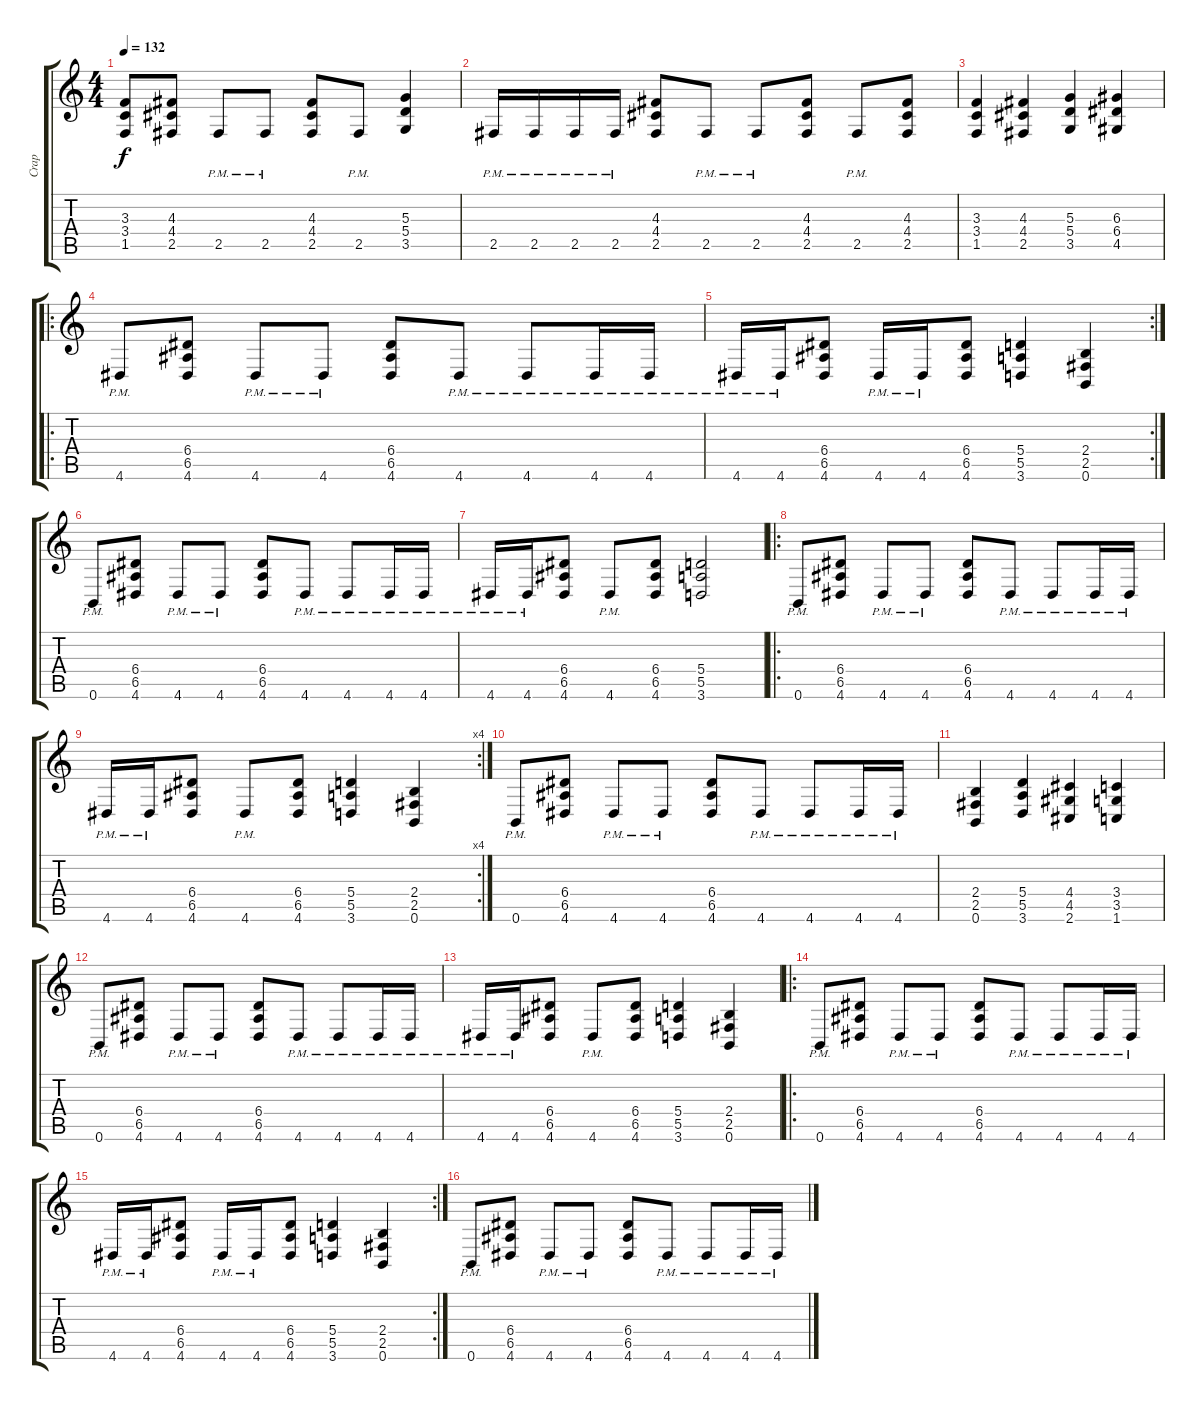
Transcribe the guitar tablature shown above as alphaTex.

\track ("Crap" "Crap") {instrument distortionguitar}
\staff {score tabs}
\tuning (B3 G3 D3 A2 E2 B1) {hide}
\ts (4 4)
\tempo 132
\clef g2
\ks c
(3.3 3.4 1.5).8{dy f} (4.3 4.4 2.5).8 2.5{pm}.8 2.5{pm}.8 (4.3 4.4 2.5).8 2.5{pm}.8 (5.3 5.4 3.5).4 |
2.5{pm}.16 2.5{pm}.16 2.5{pm}.16 2.5{pm}.16 (4.3 4.4 2.5).8 2.5{pm}.8 2.5{pm}.8 (4.3 4.4 2.5).8 2.5{pm}.8 (4.3 4.4 2.5).8 |
(3.3 3.4 1.5).4 (4.3 4.4 2.5).4 (5.3 5.4 3.5).4 (6.3 6.4 4.5).4 |
\ro
4.6{pm}.8 (6.4 6.5 4.6).8 4.6{pm}.8 4.6{pm}.8 (6.4 6.5 4.6).8 4.6{pm}.8 4.6{pm}.8 4.6{pm}.16 4.6{pm}.16 |
\rc 2
4.6{pm}.16 4.6{pm}.16 (6.4 6.5 4.6).8 4.6{pm}.16 4.6{pm}.16 (6.4 6.5 4.6).8 (5.4 5.5 3.6).4 (2.4 2.5 0.6).4 |
0.6{pm}.8 (6.4 6.5 4.6).8 4.6{pm}.8 4.6{pm}.8 (6.4 6.5 4.6).8 4.6{pm}.8 4.6{pm}.8 4.6{pm}.16 4.6{pm}.16 |
4.6{pm}.16 4.6{pm}.16 (6.4 6.5 4.6).8 4.6{pm}.8 (6.4 6.5 4.6).8 (5.4 5.5 3.6).2 |
\ro
0.6{pm}.8 (6.4 6.5 4.6).8 4.6{pm}.8 4.6{pm}.8 (6.4 6.5 4.6).8 4.6{pm}.8 4.6{pm}.8 4.6{pm}.16 4.6{pm}.16 |
\rc 4
4.6{pm}.16 4.6{pm}.16 (6.4 6.5 4.6).8 4.6{pm}.8 (6.4 6.5 4.6).8 (5.4 5.5 3.6).4 (2.4 2.5 0.6).4 |
0.6{pm}.8 (6.4 6.5 4.6).8 4.6{pm}.8 4.6{pm}.8 (6.4 6.5 4.6).8 4.6{pm}.8 4.6{pm}.8 4.6{pm}.16 4.6{pm}.16 |
(2.4 2.5 0.6).4 (5.4 5.5 3.6).4 (4.4 4.5 2.6).4 (3.4 3.5 1.6).4 |
0.6{pm}.8 (6.4 6.5 4.6).8 4.6{pm}.8 4.6{pm}.8 (6.4 6.5 4.6).8 4.6{pm}.8 4.6{pm}.8 4.6{pm}.16 4.6{pm}.16 |
4.6{pm}.16 4.6{pm}.16 (6.4 6.5 4.6).8 4.6{pm}.8 (6.4 6.5 4.6).8 (5.4 5.5 3.6).4 (2.4 2.5 0.6).4 |
\ro
0.6{pm}.8 (6.4 6.5 4.6).8 4.6{pm}.8 4.6{pm}.8 (6.4 6.5 4.6).8 4.6{pm}.8 4.6{pm}.8 4.6{pm}.16 4.6{pm}.16 |
\rc 2
4.6{pm}.16 4.6{pm}.16 (6.4 6.5 4.6).8 4.6{pm}.16 4.6{pm}.16 (6.4 6.5 4.6).8 (5.4 5.5 3.6).4 (2.4 2.5 0.6).4 |
0.6{pm}.8 (6.4 6.5 4.6).8 4.6{pm}.8 4.6{pm}.8 (6.4 6.5 4.6).8 4.6{pm}.8 4.6{pm}.8 4.6{pm}.16 4.6{pm}.16
